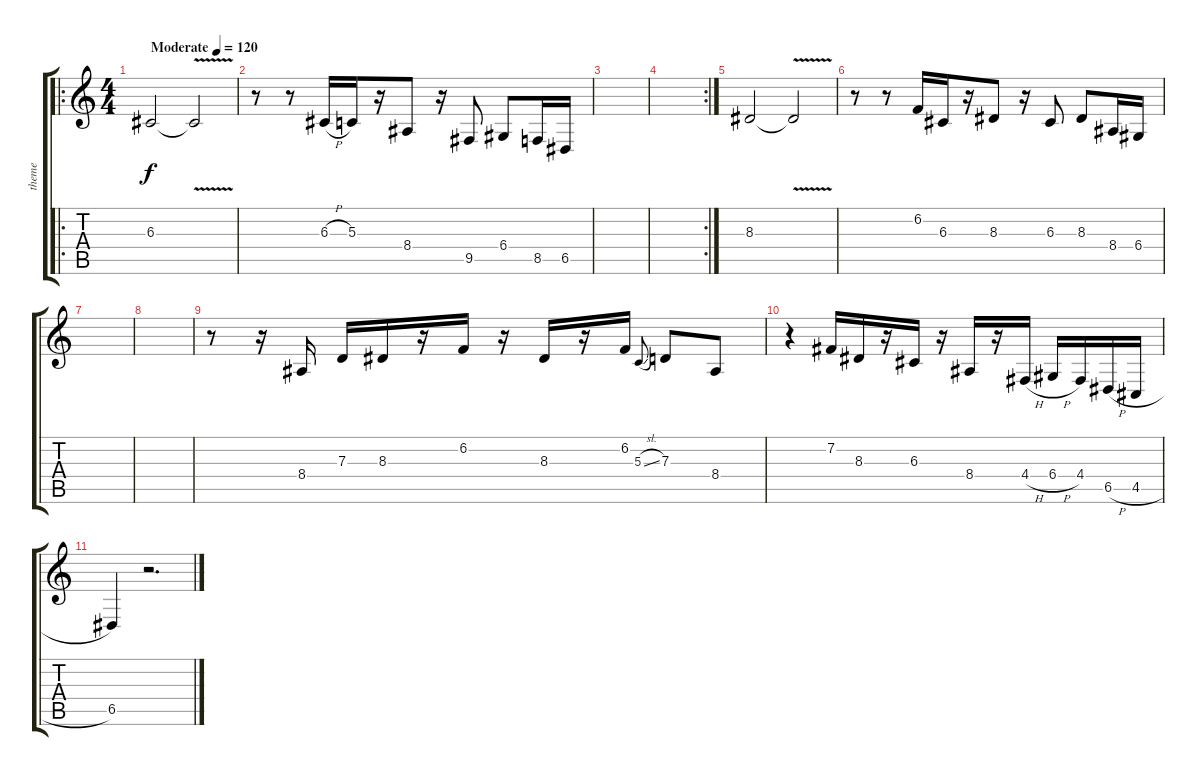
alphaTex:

\track ("theme" "theme") {instrument tenorsax}
\staff {score tabs}
\tuning (E4 B3 G3 D3 A2 E2) {hide}
\ro
\ts (4 4)
\tempo (120 "Moderate")
\clef g2
\ks c
6.3.2{dy f instrument tenorsax} 6.3{v t}.2 |
r.8 r.8 6.3{h}.16 5.3.16 r.16 8.4.8 r.16 9.5.8 6.4.8 8.5.16 6.5.16 |
|
\rc 2
|
8.3.2 8.3{v t}.2 |
r.8 r.8 6.2.16 6.3.16 r.16 8.3.8 r.16 6.3.8 8.3.8 8.4.16 6.4.16 |
|
|
r.8 r.16 8.4.16 7.3.16 8.3.16 r.16 6.2.16 r.16 8.3.16 r.16 6.2.16 5.3{sl}.8{gr onbeat} 7.3.8 8.4.8 |
r.4 7.2.16 8.3.16 r.16 6.3.16 r.16 8.4.16 r.16 4.4{h}.16 6.4{h}.16 4.4.16 6.5{h}.16 4.5{h}.16 |
6.5.4 r.2{d}
